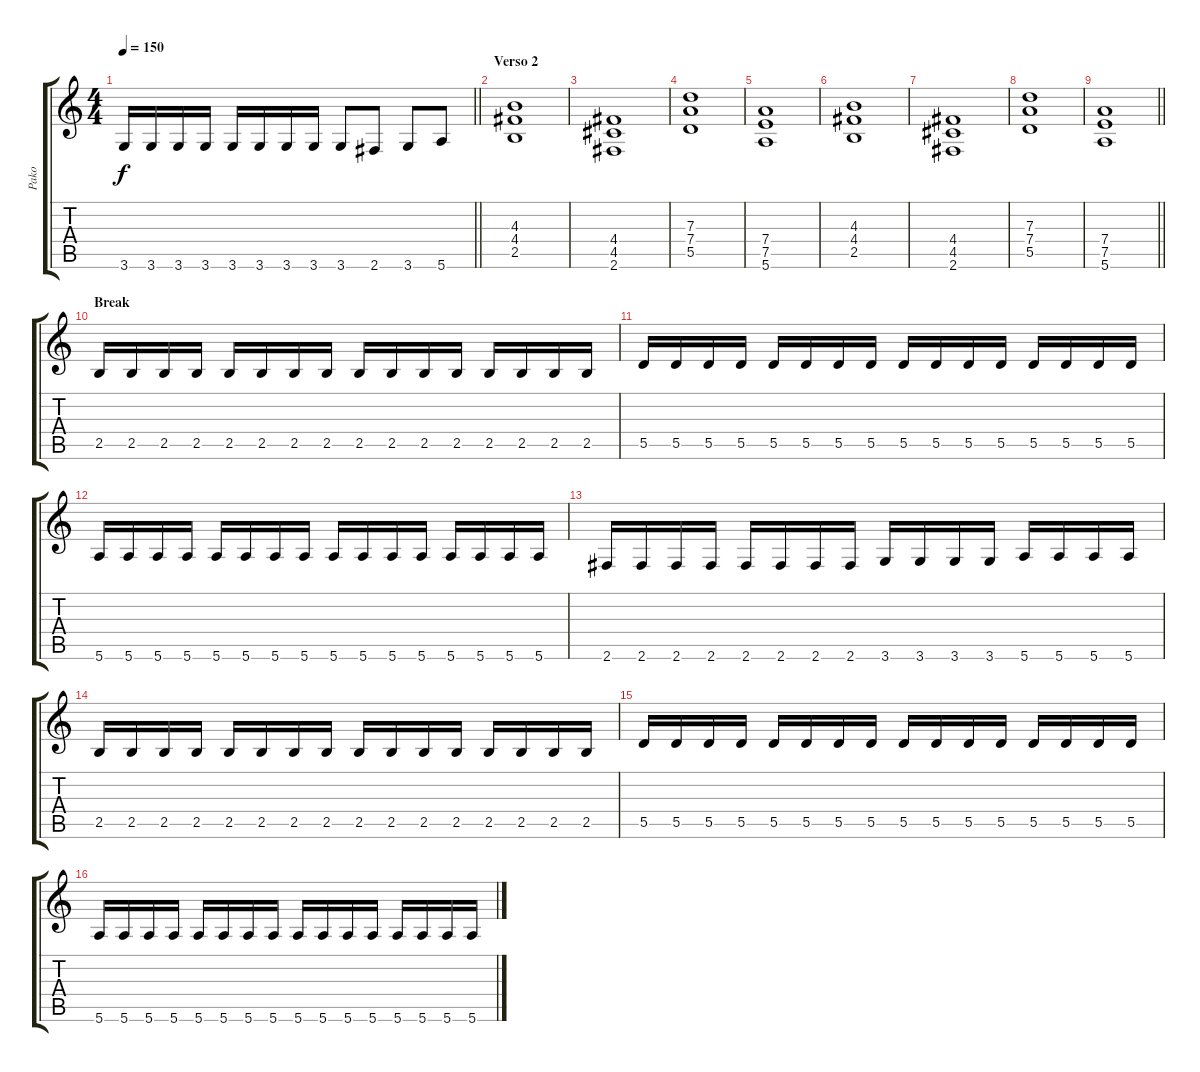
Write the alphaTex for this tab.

\track ("Pako" "Pako") {instrument distortionguitar}
\staff {score tabs}
\tuning (E4 B3 G3 D3 A2 E2) {hide}
\ts (4 4)
\tempo 150
\clef g2
\barLineRight lightlight
\ks c
3.6.16{dy f} 3.6.16 3.6.16 3.6.16 3.6.16 3.6.16 3.6.16 3.6.16 3.6.8 2.6.8 3.6.8 5.6.8 |
\section ("" "Verso 2")
(4.3 4.4 2.5).1 |
(4.4 4.5 2.6).1 |
(7.3 7.4 5.5).1 |
(7.4 7.5 5.6).1 |
(4.3 4.4 2.5).1 |
(4.4 4.5 2.6).1 |
(7.3 7.4 5.5).1 |
\barLineRight lightlight
(7.4 7.5 5.6).1 |
\section ("" "Break")
2.5.16 2.5.16 2.5.16 2.5.16 2.5.16 2.5.16 2.5.16 2.5.16 2.5.16 2.5.16 2.5.16 2.5.16 2.5.16 2.5.16 2.5.16 2.5.16 |
5.5.16 5.5.16 5.5.16 5.5.16 5.5.16 5.5.16 5.5.16 5.5.16 5.5.16 5.5.16 5.5.16 5.5.16 5.5.16 5.5.16 5.5.16 5.5.16 |
5.6.16 5.6.16 5.6.16 5.6.16 5.6.16 5.6.16 5.6.16 5.6.16 5.6.16 5.6.16 5.6.16 5.6.16 5.6.16 5.6.16 5.6.16 5.6.16 |
2.6.16 2.6.16 2.6.16 2.6.16 2.6.16 2.6.16 2.6.16 2.6.16 3.6.16 3.6.16 3.6.16 3.6.16 5.6.16 5.6.16 5.6.16 5.6.16 |
2.5.16 2.5.16 2.5.16 2.5.16 2.5.16 2.5.16 2.5.16 2.5.16 2.5.16 2.5.16 2.5.16 2.5.16 2.5.16 2.5.16 2.5.16 2.5.16 |
5.5.16 5.5.16 5.5.16 5.5.16 5.5.16 5.5.16 5.5.16 5.5.16 5.5.16 5.5.16 5.5.16 5.5.16 5.5.16 5.5.16 5.5.16 5.5.16 |
5.6.16 5.6.16 5.6.16 5.6.16 5.6.16 5.6.16 5.6.16 5.6.16 5.6.16 5.6.16 5.6.16 5.6.16 5.6.16 5.6.16 5.6.16 5.6.16
